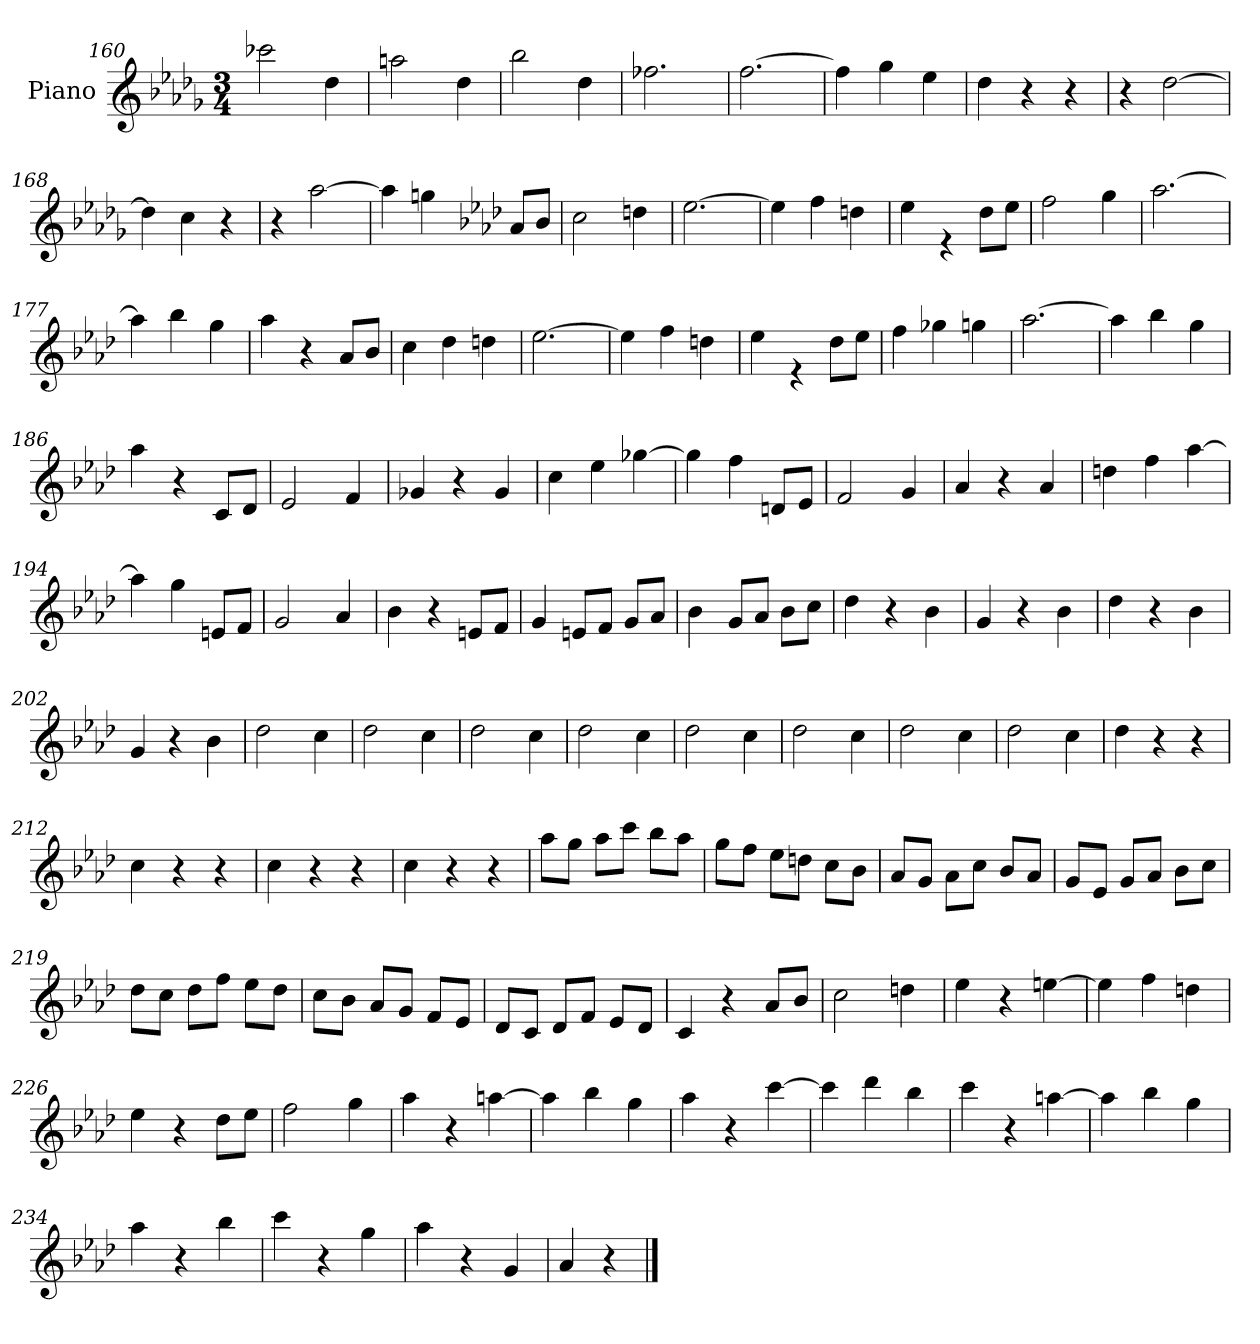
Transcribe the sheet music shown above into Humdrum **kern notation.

**kern
*part1
*staff1
*I"Piano
*I'Pno
*clefG2
*k[b-e-a-d-g-]
*M3/4
=160
2ccc-X
4dd-
=161
2aan
4dd-
=162
2bb-
4dd-
=163
2.ff-X
=164
[2.ff
=165
4ff]
4gg-
4ee-
=166
4dd-
4r
4r
=167
4r
[2dd-
=168
4dd-]
4cc
4r
=169
4r
[2aa-
=170
4aa-]
4ggn
*k[b-e-a-d-]
8a-/L
8b-/J
=171
2cc
4ddn
=172
[2.ee-
=173
4ee-]
4ff
4ddn
=174
4ee-
4re
8dd-\L
8ee-\J
=175
2ff
4gg
=176
[2.aa-
=177
4aa-]
4bb-
4gg
=178
4aa-
4r
8a-/L
8b-/J
=179
4cc
4dd-
4ddn
=180
[2.ee-
=181
4ee-]
4ff
4ddn
=182
4ee-
4re
8dd-\L
8ee-\J
=183
4ff
4gg-X
4ggn
=184
[2.aa-
=185
4aa-]
4bb-
4gg
=186
4aa-
4r
8c/L
8d-/J
=187
2e-
4f
=188
4g-X
4r
4g-
=189
4cc
4ee-
[4gg-X
=190
4gg-]
4ff
8dn/L
8e-/J
=191
2f
4g
=192
4a-
4r
4a-
=193
4ddn
4ff
[4aa-
=194
4aa-]
4gg
8en/L
8f/J
=195
2g
4a-
=196
4b-
4r
8en/L
8f/J
=197
4g
8en/L
8f/J
8g/L
8a-/J
=198
4b-
8g/L
8a-/J
8b-\L
8cc\J
=199
4dd-
4r
4b-
=200
4g
4r
4b-
=201
4dd-
4r
4b-
=202
4g
4r
4b-
=203
2dd-
4cc
=204
2dd-
4cc
=205
2dd-
4cc
=206
2dd-
4cc
=207
2dd-
4cc
=208
2dd-
4cc
=209
2dd-
4cc
=210
2dd-
4cc
=211
4dd-
4r
4r
=212
4cc
4r
4r
=213
4cc
4r
4r
=214
4cc
4r
4r
=215
8aa-\L
8gg\J
8aa-\L
8ccc\J
8bb-\L
8aa-\J
=216
8gg\L
8ff\J
8ee-\L
8ddn\J
8cc\L
8b-\J
=217
8a-/L
8g/J
8a-\L
8cc\J
8b-/L
8a-/J
=218
8g/L
8e-/J
8g/L
8a-/J
8b-\L
8cc\J
=219
8dd-\L
8cc\J
8dd-\L
8ff\J
8ee-\L
8dd-\J
=220
8cc\L
8b-\J
8a-/L
8g/J
8f/L
8e-/J
=221
8d-/L
8c/J
8d-/L
8f/J
8e-/L
8d-/J
=222
4c
4r
8a-/L
8b-/J
=223
2cc
4ddn
=224
4ee-
4r
[4een
=225
4ee]
4ff
4ddn
=226
4ee-
4r
8dd-\L
8ee-\J
=227
2ff
4gg
=228
4aa-
4r
[4aan
=229
4aa]
4bb-
4gg
=230
4aa-
4r
[4ccc
=231
4ccc]
4ddd-
4bb-
=232
4ccc
4r
[4aan
=233
4aa]
4bb-
4gg
=234
4aa-
4r
4bb-
=235
4ccc
4r
4gg
=236
4aa-
4r
4g
=237
4a-
4r
==
*-
